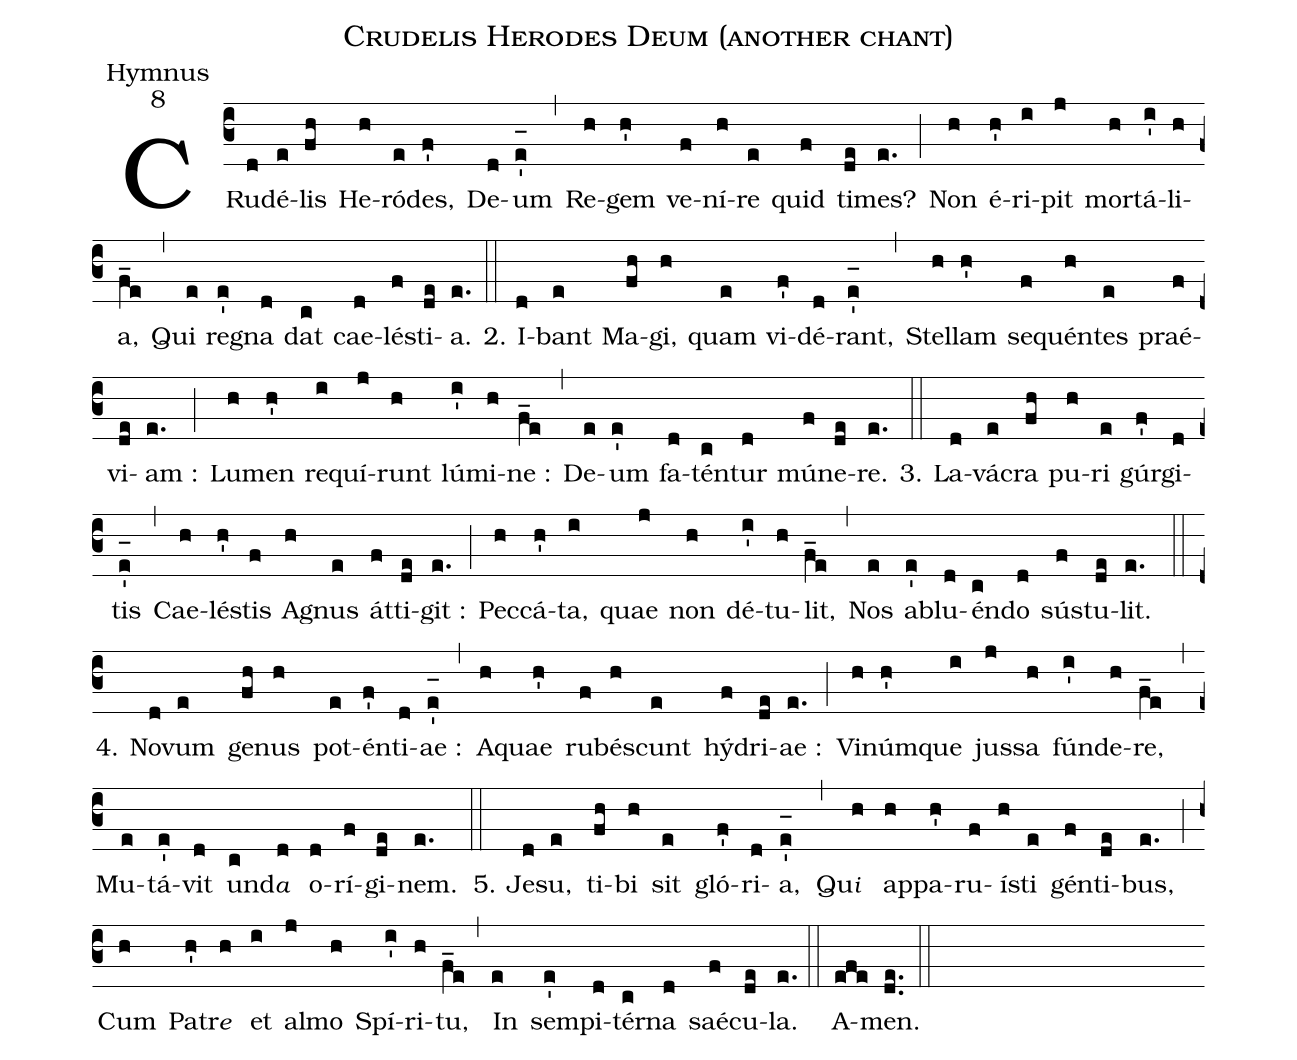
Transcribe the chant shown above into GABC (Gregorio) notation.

name:Crudelis Herodes Deum (another chant);
office-part:Hymnus;
mode:8;
%%
(c3) CRu(d)dé(e)lis(fh) He(h)ró(e)des,(f') De(d)um(e'_[oh:h]) (,) Re(h)gem(h') ve(f)ní(h)re(e) quid(f) ti(de)mes?(e.) (;) Non(h) é(h')ri(i)pit(j) mor(h)tá(i')li(h)a,(f_e) (,) Qui(e) re(e')gna(d) dat(c) cae(d)lé(f)sti(de)a.(e.) (::)
2. I(d)bant(e) Ma(fh)gi,(h) quam(e) vi(f')dé(d)rant,(e'_[oh:h]) (,) Stel(h)lam(h') se(f)quén(h)tes(e) praé(f)vi(de)am :(e.) (;) Lu(h)men(h') re(i)quí(j)runt(h) lú(i')mi(h)ne :(f_e) (,) De(e)um(e') fa(d)tén(c)tur(d) mú(f)ne(de)re.(e.) (::)
3. La(d)vá(e)cra(fh) pu(h)ri(e) gúr(f')gi(d)tis(e'_[oh:h]) (,) Cae(h)lé(h')stis(f) A(h)gnus(e) át(f)ti(de)git :(e.) (;) Pec(h)cá(h')ta,(i) quae(j) non(h) dé(i')tu(h)lit,(f_e) (,) Nos(e) a(e')blu(d)én(c)do(d) sús(f)tu(de)lit.(e.) (::)
4. No(d)vum(e) ge(fh)nus(h) pot(e)én(f')ti(d)ae :(e'_[oh:h]) (,) A(h)quae(h') ru(f)bé(h)scunt(e) hý(f)dri(de)ae :(e.) (;) Vi(h)núm(h')que(i) jus(j)sa(h) fún(i')de(h)re,(f_e) (,) Mu(e)tá(e')vit(d) un(c)d{<e>a</e>}(d) o(d)rí(f)gi(de)nem.(e.) (::)
5. Je(d)su,(e) ti(fh)bi(h) sit(e) gló(f')ri(d)a,(e'_[oh:h]) (,) Qu{<e>i</e>}(h) ap(h)pa(h')ru(f)í(h)sti(e) gén(f)ti(de)bus,(e.) (;) Cum(h) Pa(h')tr{<e>e</e>}(h) et(i) al(j)mo(h) Spí(i')ri(h)tu,(f_e) (,) In(e) sem(e')pi(d)tér(c)na(d) saé(f)cu(de)la.(e.) (::)
A(efe)men.(de..) (::)
